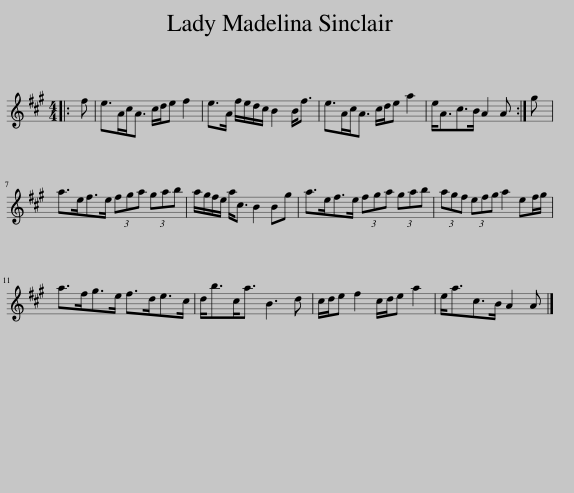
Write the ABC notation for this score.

X:1
L:1/8
M:4/4
I:linebreak $
K:A
V:1 treble
V:1
|: f | e>Ac<A c/d/e f2 | e>A f/e/d/c/ B2 B<f | e>Ac<A c/d/e a2 | e<Ac>B A2 A :| %5
 g |$ a>ef>e (3fga (3gab | a/g/f/e/ a<c B2 Bg | a>ef>e (3fga (3gab | (3agf (3efg a2 ef/g/ |$ %10
 a>fg>e f>de>c | d<bc<a B3 d | c/d/e f2 c/d/e a2 | e<ac>B A2 A |] %14
